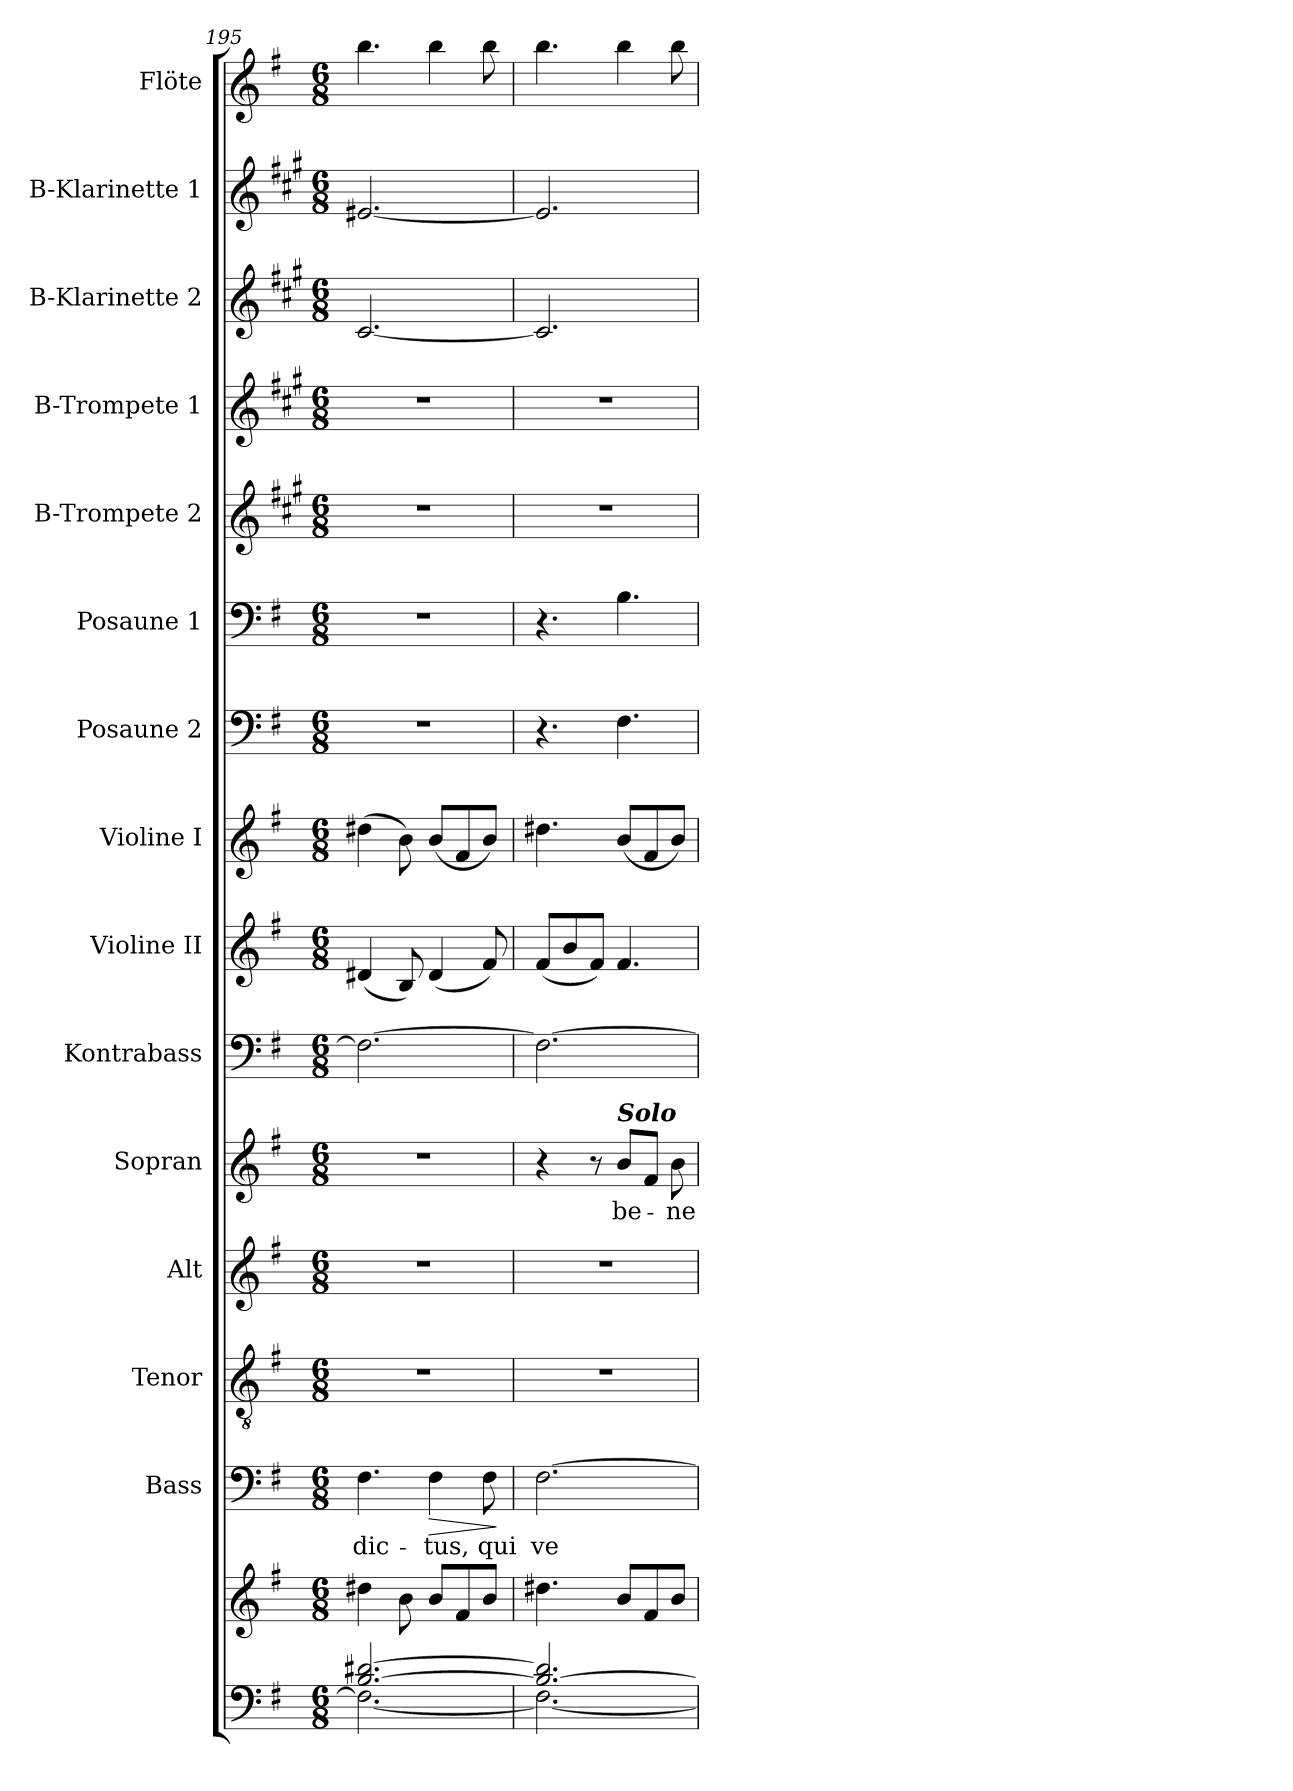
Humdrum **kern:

**kern	**kern	**kern	**text	**dynam	**kern	**kern	**kern	**text	**kern	**kern	**kern	**kern	**kern	**kern	**kern	**kern	**kern	**kern
*part15	*part15	*part14	*part14	*part14	*part13	*part12	*part11	*part11	*part10	*part9	*part8	*part7	*part6	*part5	*part4	*part3	*part2	*part1
*staff16	*staff15	*staff14	*staff14	*staff14	*staff13	*staff12	*staff11	*staff11	*staff10	*staff9	*staff8	*staff7	*staff6	*staff5	*staff4	*staff3	*staff2	*staff1
*	*	*I"Bass	*	*	*I"Tenor	*I"Alt	*I"Sopran	*	*I"Kontrabass	*I"Violine II	*I"Violine I	*I"Posaune 2	*I"Posaune 1	*I"B-Trompete 2	*I"B-Trompete 1	*I"B-Klarinette 2	*I"B-Klarinette 1	*I"Flöte
*	*	*I'B.	*	*	*I'T.	*I'A.	*I'S.	*	*I'Kb.	*I'Vl. II	*I'Vl. I	*I'Pos. 2	*I'Pos. 1	*I'B Trp. 2	*I'B Trp. 1	*I'B Kl. 2	*I'B Kl. 1	*I'Fl.
!!LO:PB:g=z
*clefF4	*clefG2	*clefF4	*	*	*clefGv2	*clefG2	*clefG2	*	*clefF4	*clefG2	*clefG2	*clefF4	*clefF4	*clefG2	*clefG2	*clefG2	*clefG2	*clefG2
*	*	*	*	*	*	*	*	*	*ITrd7c12	*	*	*	*	*ITrd1c2	*ITrd1c2	*ITrd1c2	*ITrd1c2	*
*k[f#]	*k[f#]	*k[f#]	*	*	*k[f#]	*k[f#]	*k[f#]	*	*k[f#]	*k[f#]	*k[f#]	*k[f#]	*k[f#]	*k[f#]	*k[f#]	*k[f#]	*k[f#]	*k[f#]
*G:	*G:	*G:	*	*	*G:	*G:	*G:	*	*G:	*G:	*G:	*G:	*G:	*G:	*G:	*G:	*G:	*G:
*M6/8	*M6/8	*M6/8	*	*	*M6/8	*M6/8	*M6/8	*	*M6/8	*M6/8	*M6/8	*M6/8	*M6/8	*M6/8	*M6/8	*M6/8	*M6/8	*M6/8
=195	=195	=195	=195	=195	=195	=195	=195	=195	=195	=195	=195	=195	=195	=195	=195	=195	=195	=195
*^	*	*	*	*	*	*	*	*	*	*	*	*	*	*	*	*	*	*
!	!	!	!	!LO:LY:b	!	!	!	!	!	!	!	!	!	!	!	!	!	!	!
[>2.B/ [>2.d#X/	2.F#\_	4dd#X\	4.F#\	-dic-	.	2.r	2.r	2.r	.	2.FF#\_	(<4d#X/	(>4dd#X\	2.r	2.r	2.r	2.r	[2.B/	[2.d#X/	4.bb\
.	.	8b\	.	.	.	.	.	.	.	.	8B/)	8b\)	.	.	.	.	.	.	.
!	!	!	!	!LO:LY:b	!LO:HP:b	!	!	!	!	!	!	!	!	!	!	!	!	!	!
.	.	8b/L	4F#\	-tus,	>	.	.	.	.	.	(<4d#/	(<8b/L	.	.	.	.	.	.	4bb\
.	.	8f#/	.	.	.	.	.	.	.	.	.	8f#/	.	.	.	.	.	.	.
!	!	!	!	!LO:LY:b	!	!	!	!	!	!	!	!	!	!	!	!	!	!	!
.	.	8b/J	8F#\	qui	.	.	.	.	.	.	8f#/)	8b/J)	.	.	.	.	.	.	8bb\
*v	*v	*	*	*	*	*	*	*	*	*	*	*	*	*	*	*	*	*	*
.	.	.	.	]	.	.	.	.	.	.	.	.	.	.	.	.	.	.
=196	=196	=196	=196	=196	=196	=196	=196	=196	=196	=196	=196	=196	=196	=196	=196	=196	=196	=196
*^	*	*	*	*	*	*	*	*	*	*	*	*	*	*	*	*	*	*
!	!	!	!	!LO:LY:b	!	!	!	!	!	!	!	!	!	!	!	!	!	!	!
2.B/_ 2.d#/]	2.F#\_	4.dd#X\	[2.F#\	ve-	.	2.r	2.r	4r	.	2.FF#\_	(<8f#/L	4.dd#X\	4.r	4.r	2.r	2.r	2.B/]	2.d#/]	4.bb\
.	.	.	.	.	.	.	.	.	.	.	8b/	.	.	.	.	.	.	.	.
.	.	.	.	.	.	.	.	8r	.	.	8f#/J)	.	.	.	.	.	.	.	.
!	!	!	!	!	!	!	!	!LO:TX:a:Bi:t=Solo	!	!	!	!	!	!	!	!	!	!	!
!	!	!	!	!	!	!	!	!	!LO:LY:b	!	!	!	!	!	!	!	!	!	!
.	.	8b/L	.	.	.	.	.	8b/L	be-	.	4.f#/	(<8b/L	4.F#\	4.B\	.	.	.	.	4bb\
.	.	8f#/	.	.	.	.	.	8f#/J	.	.	.	8f#/	.	.	.	.	.	.	.
!	!	!	!	!	!	!	!	!	!LO:LY:b	!	!	!	!	!	!	!	!	!	!
.	.	8b/J	.	.	.	.	.	8b\	-ne-	.	.	8b/J)	.	.	.	.	.	.	8bb\
*v	*v	*	*	*	*	*	*	*	*	*	*	*	*	*	*	*	*	*	*
=	=	=	=	=	=	=	=	=	=	=	=	=	=	=	=	=	=	=
*-	*-	*-	*-	*-	*-	*-	*-	*-	*-	*-	*-	*-	*-	*-	*-	*-	*-	*-
